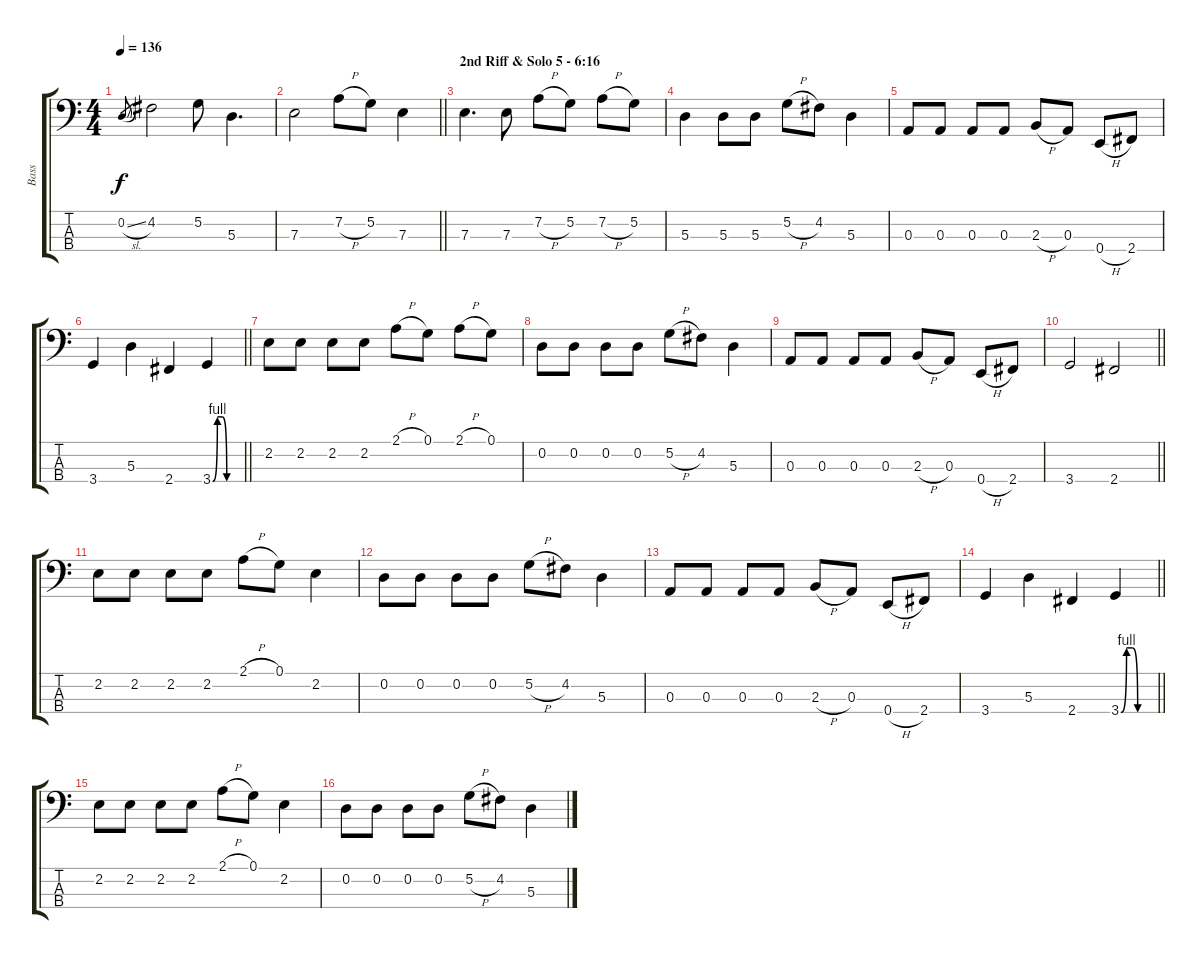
\track ("Bass" "Bass") {instrument electricbassfinger}
\staff {score tabs}
\tuning (G2 D2 A1 E1) {hide}
\ts (4 4)
\tempo 136
\clef f4
\ks c
0.2{sl}.8{gr dy f} 4.2.2 5.2.8 5.3.4{d} |
\barLineRight lightlight
7.3.2 7.2{h}.8 5.2.8 7.3.4 |
\section ("" "2nd Riff & Solo 5 - 6:16")
7.3.4{d} 7.3.8 7.2{h}.8 5.2.8 7.2{h}.8 5.2.8 |
5.3.4 5.3.8 5.3.8 5.2{h}.8 4.2.8 5.3.4 |
0.3.8 0.3.8 0.3.8 0.3.8 2.3{h}.8 0.3.8 0.4{h}.8 2.4.8 |
\barLineRight lightlight
3.4.4 5.3.4 2.4.4 3.4{be (custom 0 0 10 4 20 4 30 0 60 0)}.4 |
2.2.8 2.2.8 2.2.8 2.2.8 2.1{h}.8 0.1.8 2.1{h}.8 0.1.8 |
0.2.8 0.2.8 0.2.8 0.2.8 5.2{h}.8 4.2.8 5.3.4 |
0.3.8 0.3.8 0.3.8 0.3.8 2.3{h}.8 0.3.8 0.4{h}.8 2.4.8 |
\barLineRight lightlight
3.4.2 2.4.2 |
2.2.8 2.2.8 2.2.8 2.2.8 2.1{h}.8 0.1.8 2.2.4 |
0.2.8 0.2.8 0.2.8 0.2.8 5.2{h}.8 4.2.8 5.3.4 |
0.3.8 0.3.8 0.3.8 0.3.8 2.3{h}.8 0.3.8 0.4{h}.8 2.4.8 |
\barLineRight lightlight
3.4.4 5.3.4 2.4.4 3.4{be (custom 0 0 10 4 20 4 30 0 60 0)}.4 |
2.2.8 2.2.8 2.2.8 2.2.8 2.1{h}.8 0.1.8 2.2.4 |
0.2.8 0.2.8 0.2.8 0.2.8 5.2{h}.8 4.2.8 5.3.4
